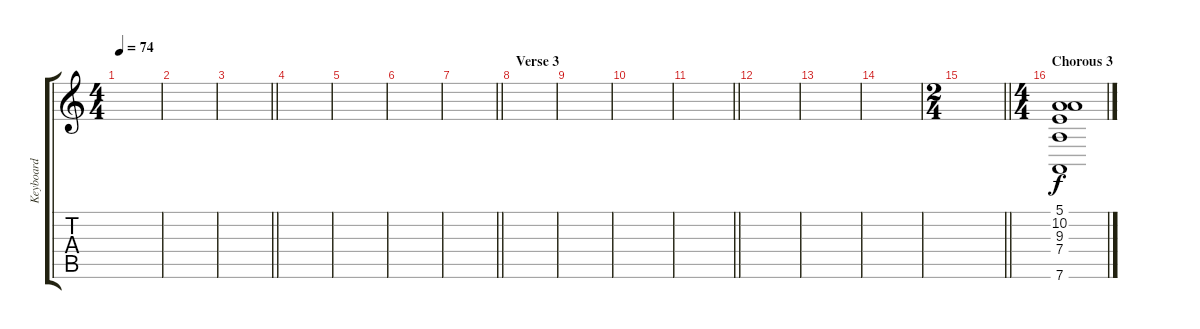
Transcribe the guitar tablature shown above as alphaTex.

\track ("Keyboard" "Keyboard") {instrument synthstrings1}
\staff {score tabs}
\tuning (E4 B3 G3 D3 A2 D2) {hide}
\ts (4 4)
\tempo 74
\clef g2
\ks c
|
|
\barLineRight lightlight
|
\section ("" "")
|
|
|
\barLineRight lightlight
|
\section ("" "Verse 3")
|
|
|
\barLineRight lightlight
|
\section ("" "")
|
|
|
\ts (2 4)
\barLineRight lightlight
|
\ts (4 4)
\section ("" "Chorous 3")
(5.1 10.2 9.3 7.4 7.6).1
